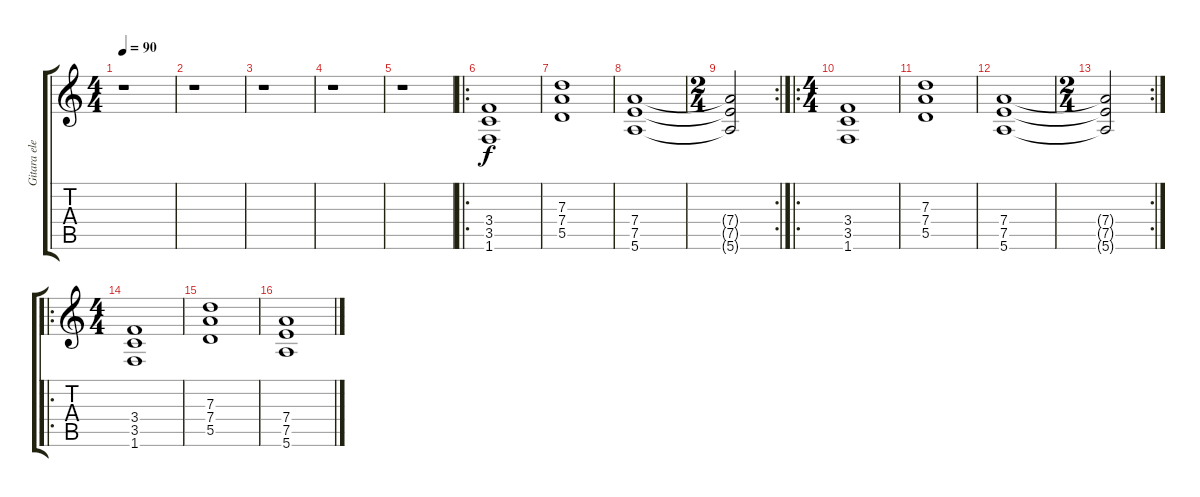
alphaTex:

\track ("Gitara elektryczna w/overdrive" "Gitara ele") {instrument overdrivenguitar}
\staff {score tabs}
\tuning (E4 B3 G3 D3 A2 E2) {hide}
\ts (4 4)
\tempo 90
\clef g2
\ks c
r.1{dy f} |
r.1 |
r.1 |
r.1 |
r.1 |
\ro
(3.4 3.5 1.6).1 |
(7.3 7.4 5.5).1 |
(7.4 7.5 5.6).1 |
\rc 2
\ts (2 4)
(7.4{t} 7.5{t} 5.6{t}).2 |
\ro
\ts (4 4)
(3.4 3.5 1.6).1 |
(7.3 7.4 5.5).1 |
(7.4 7.5 5.6).1 |
\rc 2
\ts (2 4)
(7.4{t} 7.5{t} 5.6{t}).2 |
\ro
\ts (4 4)
(3.4 3.5 1.6).1 |
(7.3 7.4 5.5).1 |
(7.4 7.5 5.6).1
